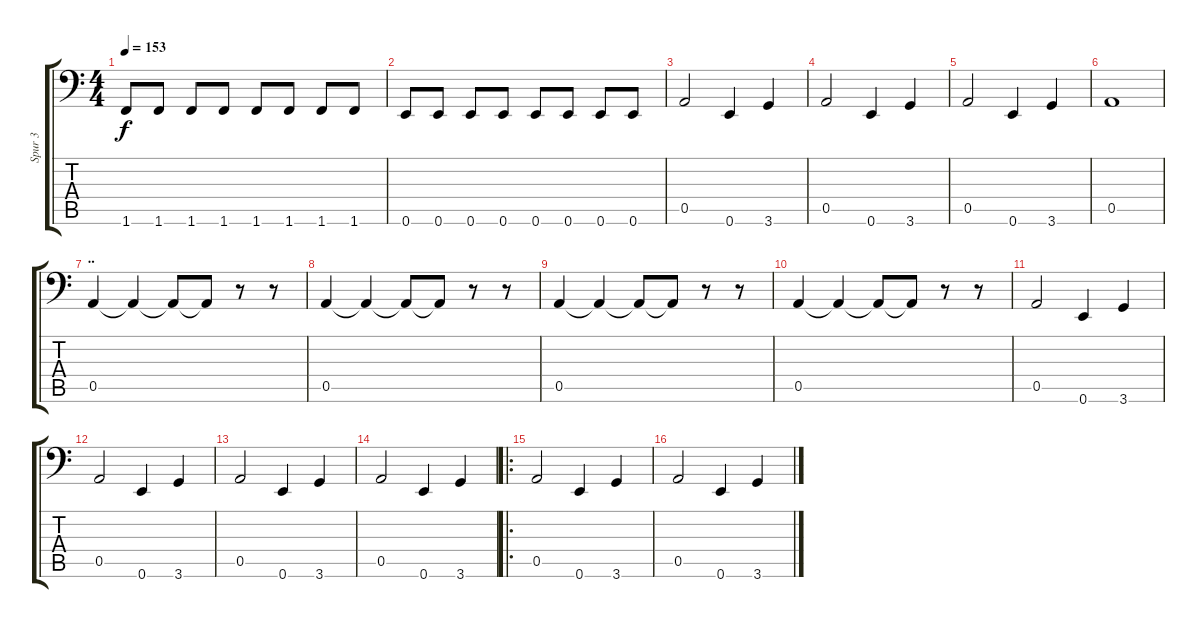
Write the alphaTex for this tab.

\track ("Spur 3" "Spur 3") {instrument electricbassfinger}
\staff {score tabs}
\tuning (E3 B2 G2 D2 A1 E1) {hide}
\ts (4 4)
\tempo 153
\clef f4
\ks c
1.6.8{dy f} 1.6.8 1.6.8 1.6.8 1.6.8 1.6.8 1.6.8 1.6.8 |
0.6.8 0.6.8 0.6.8 0.6.8 0.6.8 0.6.8 0.6.8 0.6.8 |
0.5.2 0.6.4 3.6.4 |
0.5.2 0.6.4 3.6.4 |
0.5.2 0.6.4 3.6.4 |
0.5.1 |
\section ("" "..")
0.5.4 0.5{t}.4 0.5{t}.8 0.5{t}.8 r.8 r.8 |
0.5.4 0.5{t}.4 0.5{t}.8 0.5{t}.8 r.8 r.8 |
0.5.4 0.5{t}.4 0.5{t}.8 0.5{t}.8 r.8 r.8 |
0.5.4 0.5{t}.4 0.5{t}.8 0.5{t}.8 r.8 r.8 |
\section ("" "")
0.5.2 0.6.4 3.6.4 |
0.5.2 0.6.4 3.6.4 |
0.5.2 0.6.4 3.6.4 |
0.5.2 0.6.4 3.6.4 |
\ro
\section ("" "")
0.5.2 0.6.4 3.6.4 |
0.5.2 0.6.4 3.6.4
